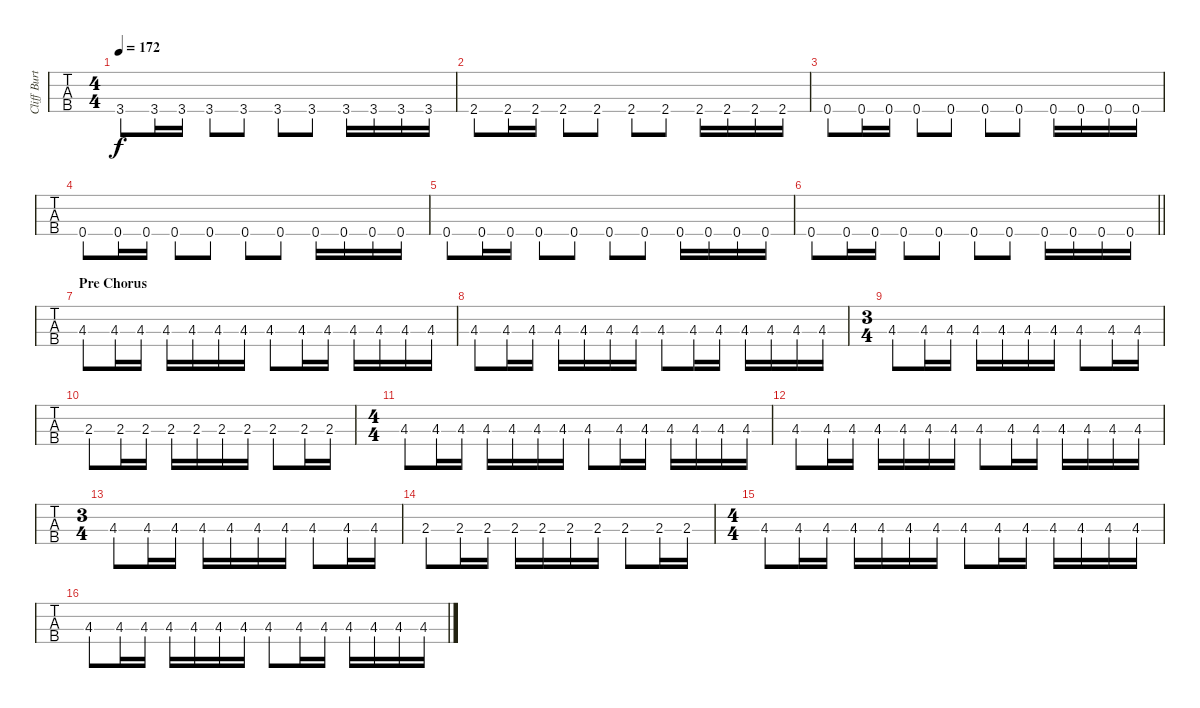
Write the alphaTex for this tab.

\track ("Cliff Burton" "Cliff Burt") {instrument electricbassfinger}
\staff {tabs}
\tuning (G2 D2 A1 E1) {hide}
\ts (4 4)
\tempo 172
\clef f4
\ks c
3.4.8{dy f} 3.4.16 3.4.16 3.4.8 3.4.8 3.4.8 3.4.8 3.4.16 3.4.16 3.4.16 3.4.16 |
2.4.8 2.4.16 2.4.16 2.4.8 2.4.8 2.4.8 2.4.8 2.4.16 2.4.16 2.4.16 2.4.16 |
0.4.8 0.4.16 0.4.16 0.4.8 0.4.8 0.4.8 0.4.8 0.4.16 0.4.16 0.4.16 0.4.16 |
0.4.8 0.4.16 0.4.16 0.4.8 0.4.8 0.4.8 0.4.8 0.4.16 0.4.16 0.4.16 0.4.16 |
0.4.8 0.4.16 0.4.16 0.4.8 0.4.8 0.4.8 0.4.8 0.4.16 0.4.16 0.4.16 0.4.16 |
\barLineRight lightlight
0.4.8 0.4.16 0.4.16 0.4.8 0.4.8 0.4.8 0.4.8 0.4.16 0.4.16 0.4.16 0.4.16 |
\section ("" "Pre Chorus")
4.3.8 4.3.16 4.3.16 4.3.16 4.3.16 4.3.16 4.3.16 4.3.8 4.3.16 4.3.16 4.3.16 4.3.16 4.3.16 4.3.16 |
4.3.8 4.3.16 4.3.16 4.3.16 4.3.16 4.3.16 4.3.16 4.3.8 4.3.16 4.3.16 4.3.16 4.3.16 4.3.16 4.3.16 |
\ts (3 4)
4.3.8 4.3.16 4.3.16 4.3.16 4.3.16 4.3.16 4.3.16 4.3.8 4.3.16 4.3.16 |
2.3.8 2.3.16 2.3.16 2.3.16 2.3.16 2.3.16 2.3.16 2.3.8 2.3.16 2.3.16 |
\ts (4 4)
4.3.8 4.3.16 4.3.16 4.3.16 4.3.16 4.3.16 4.3.16 4.3.8 4.3.16 4.3.16 4.3.16 4.3.16 4.3.16 4.3.16 |
4.3.8 4.3.16 4.3.16 4.3.16 4.3.16 4.3.16 4.3.16 4.3.8 4.3.16 4.3.16 4.3.16 4.3.16 4.3.16 4.3.16 |
\ts (3 4)
4.3.8 4.3.16 4.3.16 4.3.16 4.3.16 4.3.16 4.3.16 4.3.8 4.3.16 4.3.16 |
2.3.8 2.3.16 2.3.16 2.3.16 2.3.16 2.3.16 2.3.16 2.3.8 2.3.16 2.3.16 |
\ts (4 4)
4.3.8 4.3.16 4.3.16 4.3.16 4.3.16 4.3.16 4.3.16 4.3.8 4.3.16 4.3.16 4.3.16 4.3.16 4.3.16 4.3.16 |
4.3.8 4.3.16 4.3.16 4.3.16 4.3.16 4.3.16 4.3.16 4.3.8 4.3.16 4.3.16 4.3.16 4.3.16 4.3.16 4.3.16
